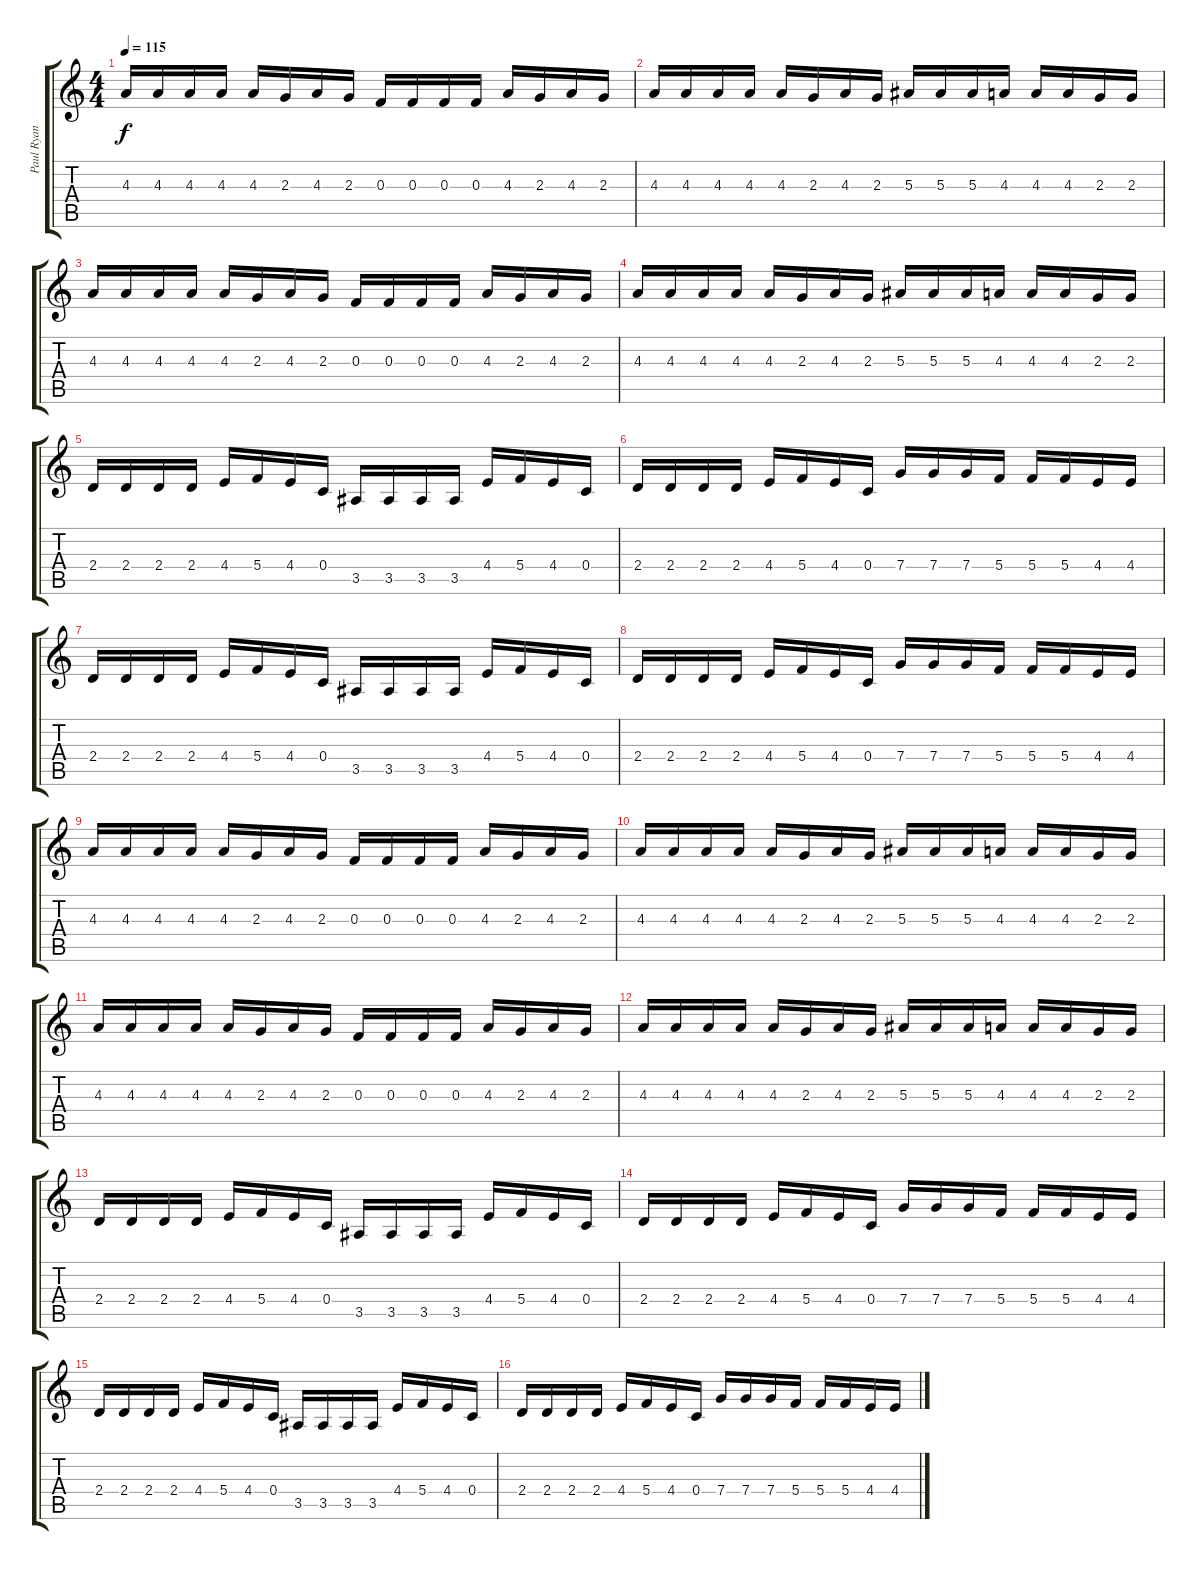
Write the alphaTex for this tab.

\track ("Paul Ryan (Guitar)" "Paul Ryan ") {instrument distortionguitar}
\staff {score tabs}
\tuning (D4 A3 F3 C3 G2 D2) {hide}
\ts (4 4)
\tempo 115
\clef g2
\ks c
4.3.16{dy f} 4.3.16 4.3.16 4.3.16 4.3.16 2.3.16 4.3.16 2.3.16 0.3.16 0.3.16 0.3.16 0.3.16 4.3.16 2.3.16 4.3.16 2.3.16 |
4.3.16 4.3.16 4.3.16 4.3.16 4.3.16 2.3.16 4.3.16 2.3.16 5.3.16 5.3.16 5.3.16 4.3.16 4.3.16 4.3.16 2.3.16 2.3.16 |
4.3.16 4.3.16 4.3.16 4.3.16 4.3.16 2.3.16 4.3.16 2.3.16 0.3.16 0.3.16 0.3.16 0.3.16 4.3.16 2.3.16 4.3.16 2.3.16 |
4.3.16 4.3.16 4.3.16 4.3.16 4.3.16 2.3.16 4.3.16 2.3.16 5.3.16 5.3.16 5.3.16 4.3.16 4.3.16 4.3.16 2.3.16 2.3.16 |
2.4.16 2.4.16 2.4.16 2.4.16 4.4.16 5.4.16 4.4.16 0.4.16 3.5.16 3.5.16 3.5.16 3.5.16 4.4.16 5.4.16 4.4.16 0.4.16 |
2.4.16 2.4.16 2.4.16 2.4.16 4.4.16 5.4.16 4.4.16 0.4.16 7.4.16 7.4.16 7.4.16 5.4.16 5.4.16 5.4.16 4.4.16 4.4.16 |
2.4.16 2.4.16 2.4.16 2.4.16 4.4.16 5.4.16 4.4.16 0.4.16 3.5.16 3.5.16 3.5.16 3.5.16 4.4.16 5.4.16 4.4.16 0.4.16 |
2.4.16 2.4.16 2.4.16 2.4.16 4.4.16 5.4.16 4.4.16 0.4.16 7.4.16 7.4.16 7.4.16 5.4.16 5.4.16 5.4.16 4.4.16 4.4.16 |
4.3.16 4.3.16 4.3.16 4.3.16 4.3.16 2.3.16 4.3.16 2.3.16 0.3.16 0.3.16 0.3.16 0.3.16 4.3.16 2.3.16 4.3.16 2.3.16 |
4.3.16 4.3.16 4.3.16 4.3.16 4.3.16 2.3.16 4.3.16 2.3.16 5.3.16 5.3.16 5.3.16 4.3.16 4.3.16 4.3.16 2.3.16 2.3.16 |
4.3.16 4.3.16 4.3.16 4.3.16 4.3.16 2.3.16 4.3.16 2.3.16 0.3.16 0.3.16 0.3.16 0.3.16 4.3.16 2.3.16 4.3.16 2.3.16 |
4.3.16 4.3.16 4.3.16 4.3.16 4.3.16 2.3.16 4.3.16 2.3.16 5.3.16 5.3.16 5.3.16 4.3.16 4.3.16 4.3.16 2.3.16 2.3.16 |
2.4.16 2.4.16 2.4.16 2.4.16 4.4.16 5.4.16 4.4.16 0.4.16 3.5.16 3.5.16 3.5.16 3.5.16 4.4.16 5.4.16 4.4.16 0.4.16 |
2.4.16 2.4.16 2.4.16 2.4.16 4.4.16 5.4.16 4.4.16 0.4.16 7.4.16 7.4.16 7.4.16 5.4.16 5.4.16 5.4.16 4.4.16 4.4.16 |
2.4.16 2.4.16 2.4.16 2.4.16 4.4.16 5.4.16 4.4.16 0.4.16 3.5.16 3.5.16 3.5.16 3.5.16 4.4.16 5.4.16 4.4.16 0.4.16 |
2.4.16 2.4.16 2.4.16 2.4.16 4.4.16 5.4.16 4.4.16 0.4.16 7.4.16 7.4.16 7.4.16 5.4.16 5.4.16 5.4.16 4.4.16 4.4.16
